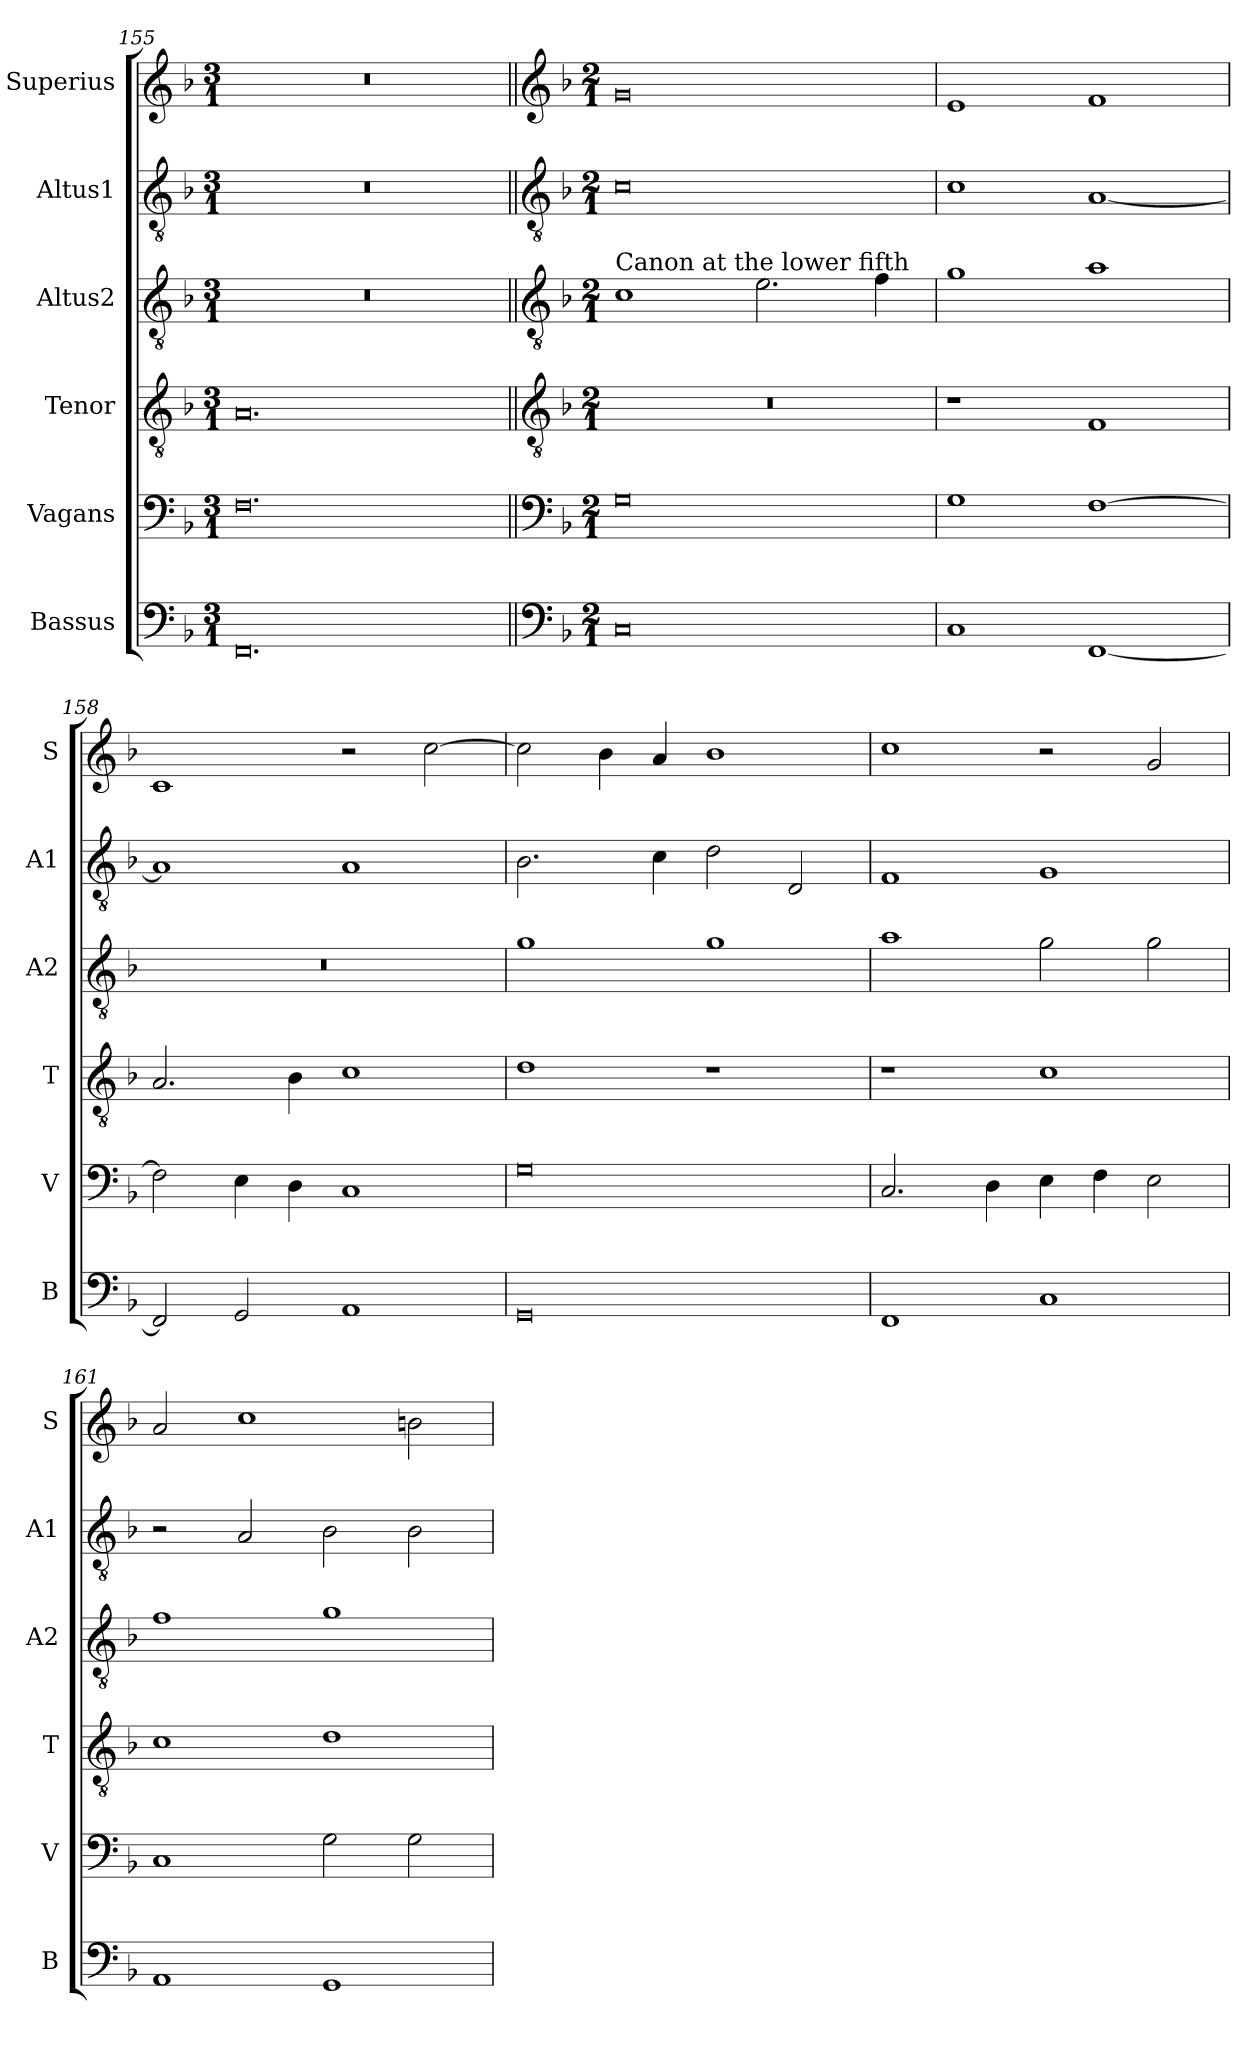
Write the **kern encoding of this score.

**kern	**kern	**kern	**kern	**kern	**kern
*part6	*part5	*part4	*part3	*part2	*part1
*staff6	*staff5	*staff4	*staff3	*staff2	*staff1
*I"Bassus	*I"Vagans	*I"Tenor	*I"Altus2	*I"Altus1	*I"Superius
*I'B	*I'V	*I'T	*I'A2	*I'A1	*I'S
*clefF4	*clefF4	*clefGv2	*clefGv2	*clefGv2	*clefG2
*k[b-]	*k[b-]	*k[b-]	*k[b-]	*k[b-]	*k[b-]
*M3/1	*M3/1	*M3/1	*M3/1	*M3/1	*M3/1
=155	=155	=155	=155	=155	=155
0.FF	0.F	0.A	0.r	0.r	0.r
!!LO:LB:g=z
=156||	=156||	=156||	=156||	=156||	=156||
*clefF4	*clefF4	*clefGv2	*clefGv2	*clefGv2	*clefG2
*k[b-]	*k[b-]	*k[b-]	*k[b-]	*k[b-]	*k[b-]
*M2/1	*M2/1	*M2/1	*M2/1	*M2/1	*M2/1
!	!	!	!LO:TX:a:t=Canon at the lower fifth	!	!
0C	0G	0r	1c	0c	0g
.	.	.	2.e\	.	.
.	.	.	4f\	.	.
=157	=157	=157	=157	=157	=157
1C	1G	1r	1g	1c	1e
[1FF	[1F	1F	1a	[1A	1f
=158	=158	=158	=158	=158	=158
2FF/]	2F\]	2.A/	0r	1A]	1c
2GG/	4E\	.	.	.	.
.	4D\	4B-\	.	.	.
1AA	1C	1c	.	1A	2r
.	.	.	.	.	[2cc\
=159	=159	=159	=159	=159	=159
0GG	0G	1d	1g	2.B-\	2cc\]
.	.	.	.	.	4b-\
.	.	.	.	4c\	4a/
.	.	1r	1g	2d\	1b-
.	.	.	.	2D/	.
=160	=160	=160	=160	=160	=160
1FF	2.C/	1r	1a	1F	1cc
.	4D\	.	.	.	.
1C	4E\	1c	2g\	1G	2r
.	4F\	.	.	.	.
.	2E\	.	2g\	.	2g/
=161	=161	=161	=161	=161	=161
1AA	1C	1c	1f	2r	2a/
.	.	.	.	2A/	1cc
1GG	2G\	1d	1g	2B-\	.
.	2G\	.	.	2B-\	2bn\
=	=	=	=	=	=
*-	*-	*-	*-	*-	*-
